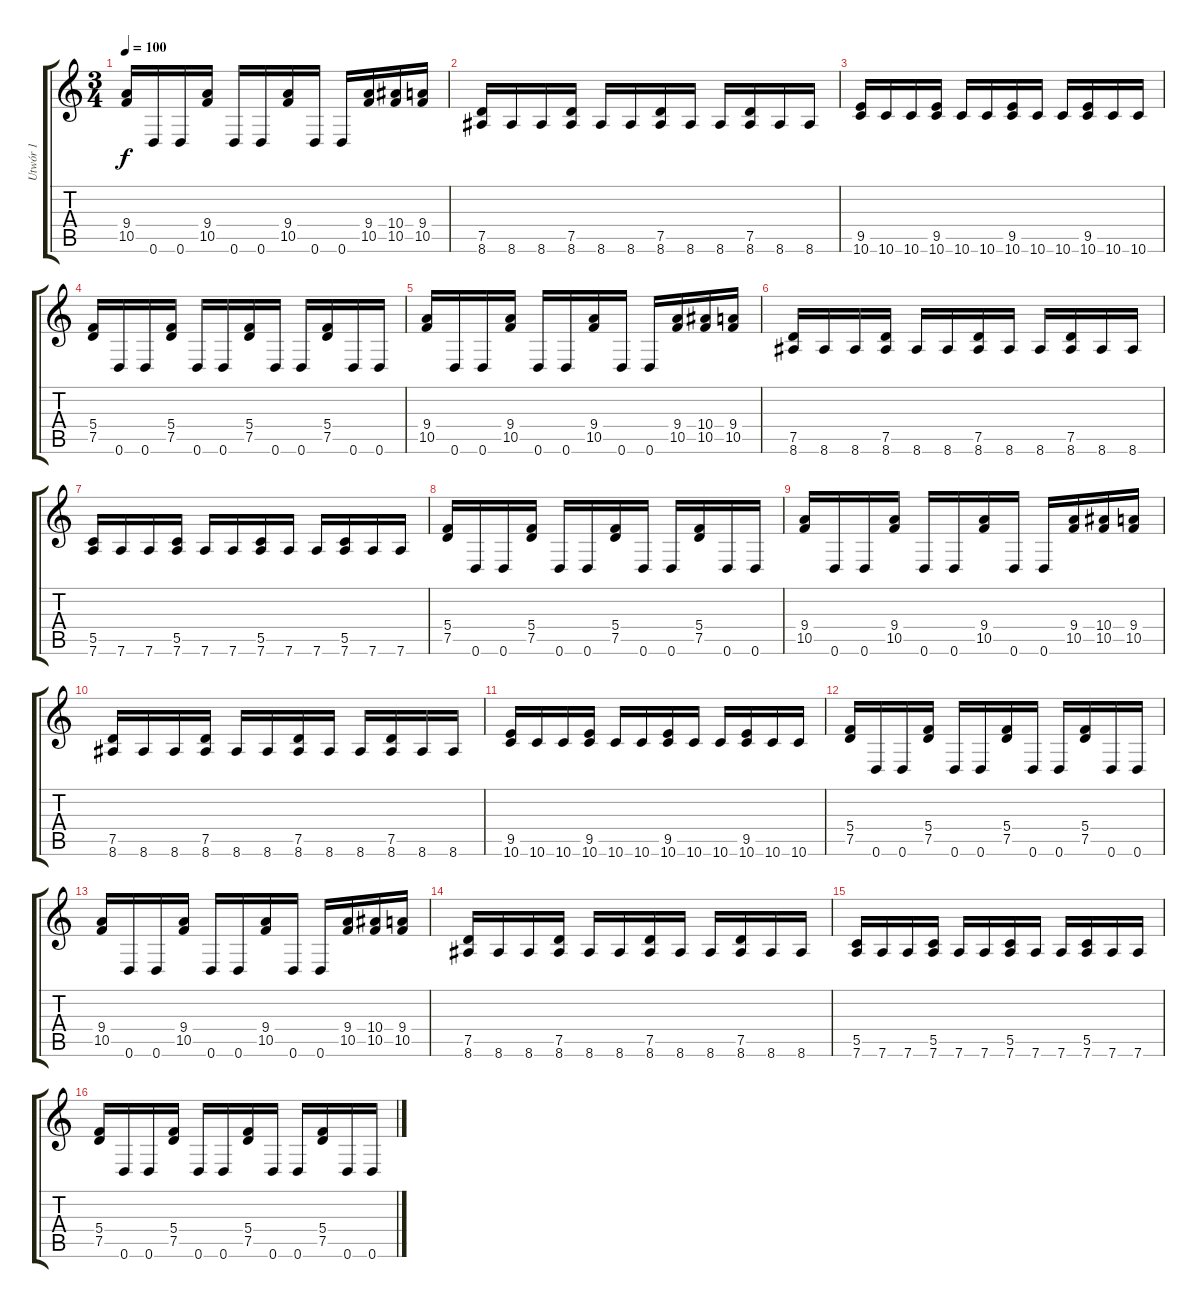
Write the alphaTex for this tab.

\track ("Utwór 1" "Utwór 1") {instrument distortionguitar}
\staff {score tabs}
\tuning (D4 A3 F3 C3 G2 D2) {hide}
\ts (3 4)
\tempo 100
\clef g2
\ks c
(9.4 10.5).16{dy f} 0.6.16 0.6.16 (9.4 10.5).16 0.6.16 0.6.16 (9.4 10.5).16 0.6.16 0.6.16 (9.4 10.5).16 (10.4 10.5).16 (9.4 10.5).16 |
(7.5 8.6).16 8.6.16 8.6.16 (7.5 8.6).16 8.6.16 8.6.16 (7.5 8.6).16 8.6.16 8.6.16 (7.5 8.6).16 8.6.16 8.6.16 |
(9.5 10.6).16 10.6.16 10.6.16 (9.5 10.6).16 10.6.16 10.6.16 (9.5 10.6).16 10.6.16 10.6.16 (9.5 10.6).16 10.6.16 10.6.16 |
(5.4 7.5).16 0.6.16 0.6.16 (5.4 7.5).16 0.6.16 0.6.16 (5.4 7.5).16 0.6.16 0.6.16 (5.4 7.5).16 0.6.16 0.6.16 |
(9.4 10.5).16 0.6.16 0.6.16 (9.4 10.5).16 0.6.16 0.6.16 (9.4 10.5).16 0.6.16 0.6.16 (9.4 10.5).16 (10.4 10.5).16 (9.4 10.5).16 |
(7.5 8.6).16 8.6.16 8.6.16 (7.5 8.6).16 8.6.16 8.6.16 (7.5 8.6).16 8.6.16 8.6.16 (7.5 8.6).16 8.6.16 8.6.16 |
(5.5 7.6).16 7.6.16 7.6.16 (5.5 7.6).16 7.6.16 7.6.16 (5.5 7.6).16 7.6.16 7.6.16 (5.5 7.6).16 7.6.16 7.6.16 |
(5.4 7.5).16 0.6.16 0.6.16 (5.4 7.5).16 0.6.16 0.6.16 (5.4 7.5).16 0.6.16 0.6.16 (5.4 7.5).16 0.6.16 0.6.16 |
(9.4 10.5).16 0.6.16 0.6.16 (9.4 10.5).16 0.6.16 0.6.16 (9.4 10.5).16 0.6.16 0.6.16 (9.4 10.5).16 (10.4 10.5).16 (9.4 10.5).16 |
(7.5 8.6).16 8.6.16 8.6.16 (7.5 8.6).16 8.6.16 8.6.16 (7.5 8.6).16 8.6.16 8.6.16 (7.5 8.6).16 8.6.16 8.6.16 |
(9.5 10.6).16 10.6.16 10.6.16 (9.5 10.6).16 10.6.16 10.6.16 (9.5 10.6).16 10.6.16 10.6.16 (9.5 10.6).16 10.6.16 10.6.16 |
(5.4 7.5).16 0.6.16 0.6.16 (5.4 7.5).16 0.6.16 0.6.16 (5.4 7.5).16 0.6.16 0.6.16 (5.4 7.5).16 0.6.16 0.6.16 |
(9.4 10.5).16 0.6.16 0.6.16 (9.4 10.5).16 0.6.16 0.6.16 (9.4 10.5).16 0.6.16 0.6.16 (9.4 10.5).16 (10.4 10.5).16 (9.4 10.5).16 |
(7.5 8.6).16 8.6.16 8.6.16 (7.5 8.6).16 8.6.16 8.6.16 (7.5 8.6).16 8.6.16 8.6.16 (7.5 8.6).16 8.6.16 8.6.16 |
(5.5 7.6).16 7.6.16 7.6.16 (5.5 7.6).16 7.6.16 7.6.16 (5.5 7.6).16 7.6.16 7.6.16 (5.5 7.6).16 7.6.16 7.6.16 |
(5.4 7.5).16 0.6.16 0.6.16 (5.4 7.5).16 0.6.16 0.6.16 (5.4 7.5).16 0.6.16 0.6.16 (5.4 7.5).16 0.6.16 0.6.16
